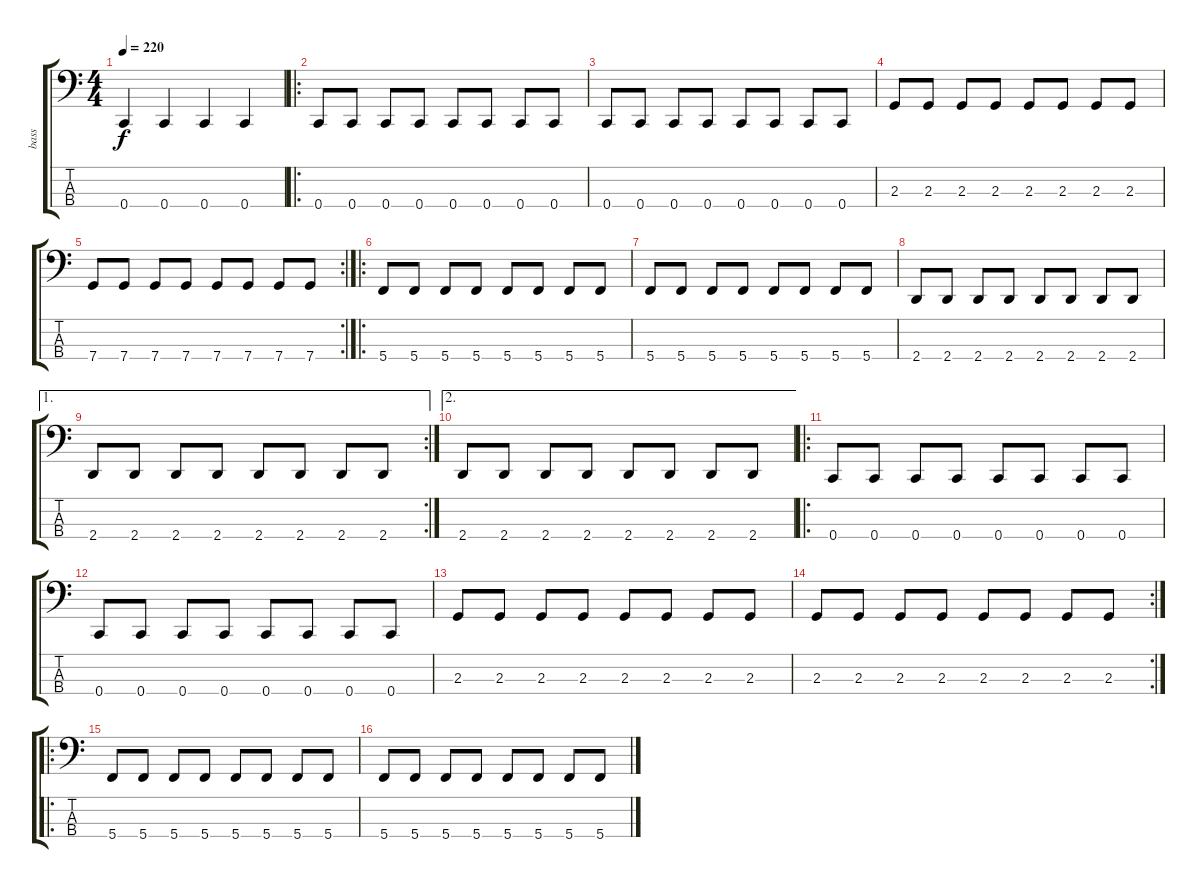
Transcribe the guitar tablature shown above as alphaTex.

\track ("bass" "bass") {instrument electricbassfinger}
\staff {score tabs}
\tuning (Eb2 Bb1 F1 C1) {hide}
\ts (4 4)
\tempo 220
\clef f4
\ks c
0.4.4{dy f instrument electricbassfinger} 0.4.4 0.4.4 0.4.4 |
\ro
0.4.8 0.4.8 0.4.8 0.4.8 0.4.8 0.4.8 0.4.8 0.4.8 |
0.4.8 0.4.8 0.4.8 0.4.8 0.4.8 0.4.8 0.4.8 0.4.8 |
2.3.8 2.3.8 2.3.8 2.3.8 2.3.8 2.3.8 2.3.8 2.3.8 |
\rc 2
7.4.8 7.4.8 7.4.8 7.4.8 7.4.8 7.4.8 7.4.8 7.4.8 |
\ro
5.4.8 5.4.8 5.4.8 5.4.8 5.4.8 5.4.8 5.4.8 5.4.8 |
5.4.8 5.4.8 5.4.8 5.4.8 5.4.8 5.4.8 5.4.8 5.4.8 |
2.4.8 2.4.8 2.4.8 2.4.8 2.4.8 2.4.8 2.4.8 2.4.8 |
\ae 1
\rc 2
2.4.8 2.4.8 2.4.8 2.4.8 2.4.8 2.4.8 2.4.8 2.4.8 |
\ae 2
2.4.8 2.4.8 2.4.8 2.4.8 2.4.8 2.4.8 2.4.8 2.4.8 |
\ro
0.4.8 0.4.8 0.4.8 0.4.8 0.4.8 0.4.8 0.4.8 0.4.8 |
0.4.8 0.4.8 0.4.8 0.4.8 0.4.8 0.4.8 0.4.8 0.4.8 |
2.3.8 2.3.8 2.3.8 2.3.8 2.3.8 2.3.8 2.3.8 2.3.8 |
\rc 2
2.3.8 2.3.8 2.3.8 2.3.8 2.3.8 2.3.8 2.3.8 2.3.8 |
\ro
5.4.8 5.4.8 5.4.8 5.4.8 5.4.8 5.4.8 5.4.8 5.4.8 |
5.4.8 5.4.8 5.4.8 5.4.8 5.4.8 5.4.8 5.4.8 5.4.8
